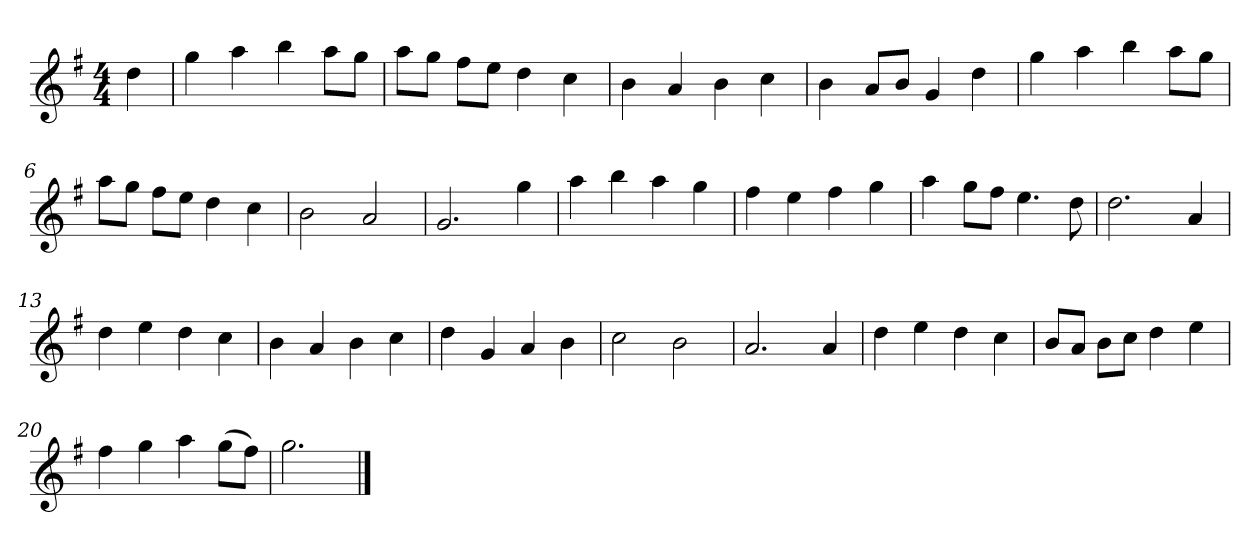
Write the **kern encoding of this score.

**kern
*part1
*staff1
*k[f#]
*M4/4
*MM120
=
4dd
=1
4gg
4aa
4bb
8aaL
8ggJ
=2
8aaL
8ggJ
8ff#L
8eeJ
4dd
4cc
=3
4b
4a
4b
4cc
=4
4b
8aL
8bJ
4g
4dd
=5
4gg
4aa
4bb
8aaL
8ggJ
=6
8aaL
8ggJ
8ff#L
8eeJ
4dd
4cc
=7
2b
2a
=8
2.g
4gg
=9
4aa
4bb
4aa
4gg
=10
4ff#
4ee
4ff#
4gg
=11
4aa
8ggL
8ff#J
4.ee
8dd
=12
2.dd
4a
=13
4dd
4ee
4dd
4cc
=14
4b
4a
4b
4cc
=15
4dd
4g
4a
4b
=16
2cc
2b
=17
2.a
4a
=18
4dd
4ee
4dd
4cc
=19
8bL
8aJ
8bL
8ccJ
4dd
4ee
=20
4ff#
4gg
4aa
(8ggL
8ff#J)
=21
2.gg
==
*-
